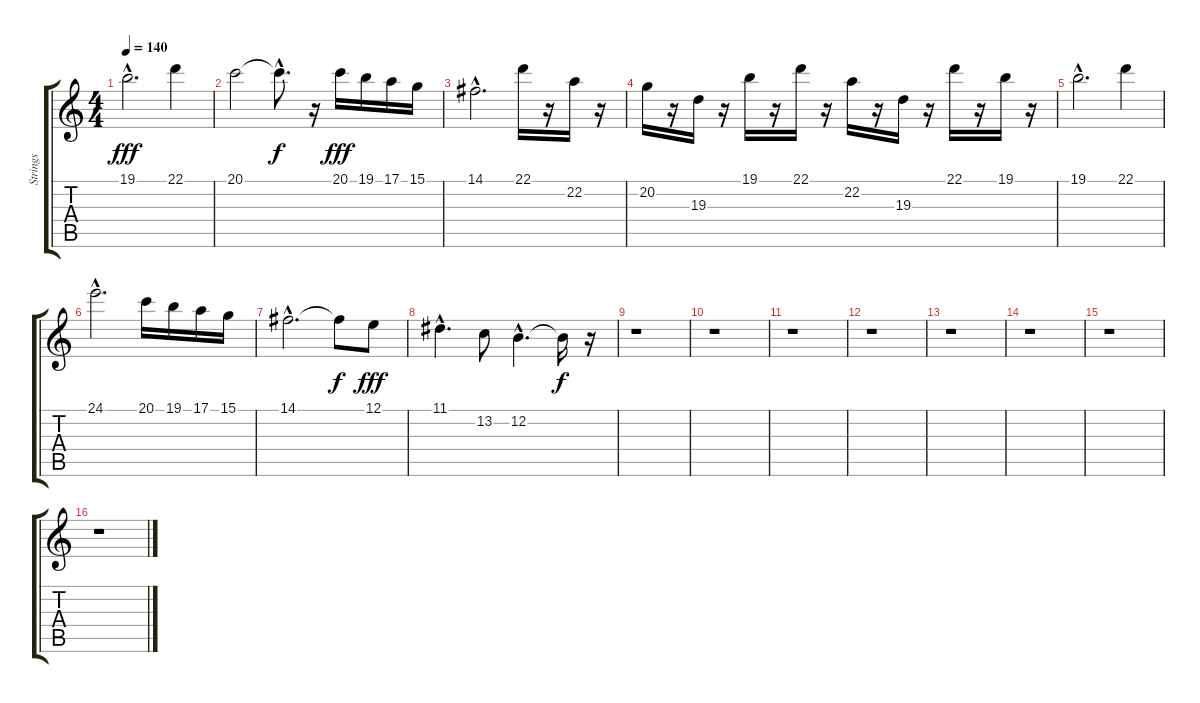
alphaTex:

\track ("Strings" "Strings") {instrument stringensemble1}
\staff {score tabs}
\tuning (E4 B3 G3 D3 A2 E2) {hide}
\ts (4 4)
\tempo 140
\clef g2
\ks c
19.1{hac}.2{d dy fff} 22.1.4 |
20.1.2 20.1{hac t}.8{d dy f} r.16 20.1.16{dy fff} 19.1.16 17.1.16 15.1.16 |
14.1{hac}.2{d} 22.1.16 r.16 22.2.16 r.16 |
20.2.16 r.16 19.3.16 r.16 19.1.16 r.16 22.1.16 r.16 22.2.16 r.16 19.3.16 r.16 22.1.16 r.16 19.1.16 r.16 |
19.1{hac}.2{d} 22.1.4 |
24.1{hac}.2{d} 20.1.16 19.1.16 17.1.16 15.1.16 |
14.1{hac}.2{d} 14.1{t}.8{dy f} 12.1.8{dy fff} |
11.1{hac}.4{d} 13.2.8 12.2{hac}.4{d} 12.2{t}.16{dy f} r.16 |
r.1 |
r.1 |
r.1 |
r.1 |
r.1 |
r.1 |
r.1 |
r.1
